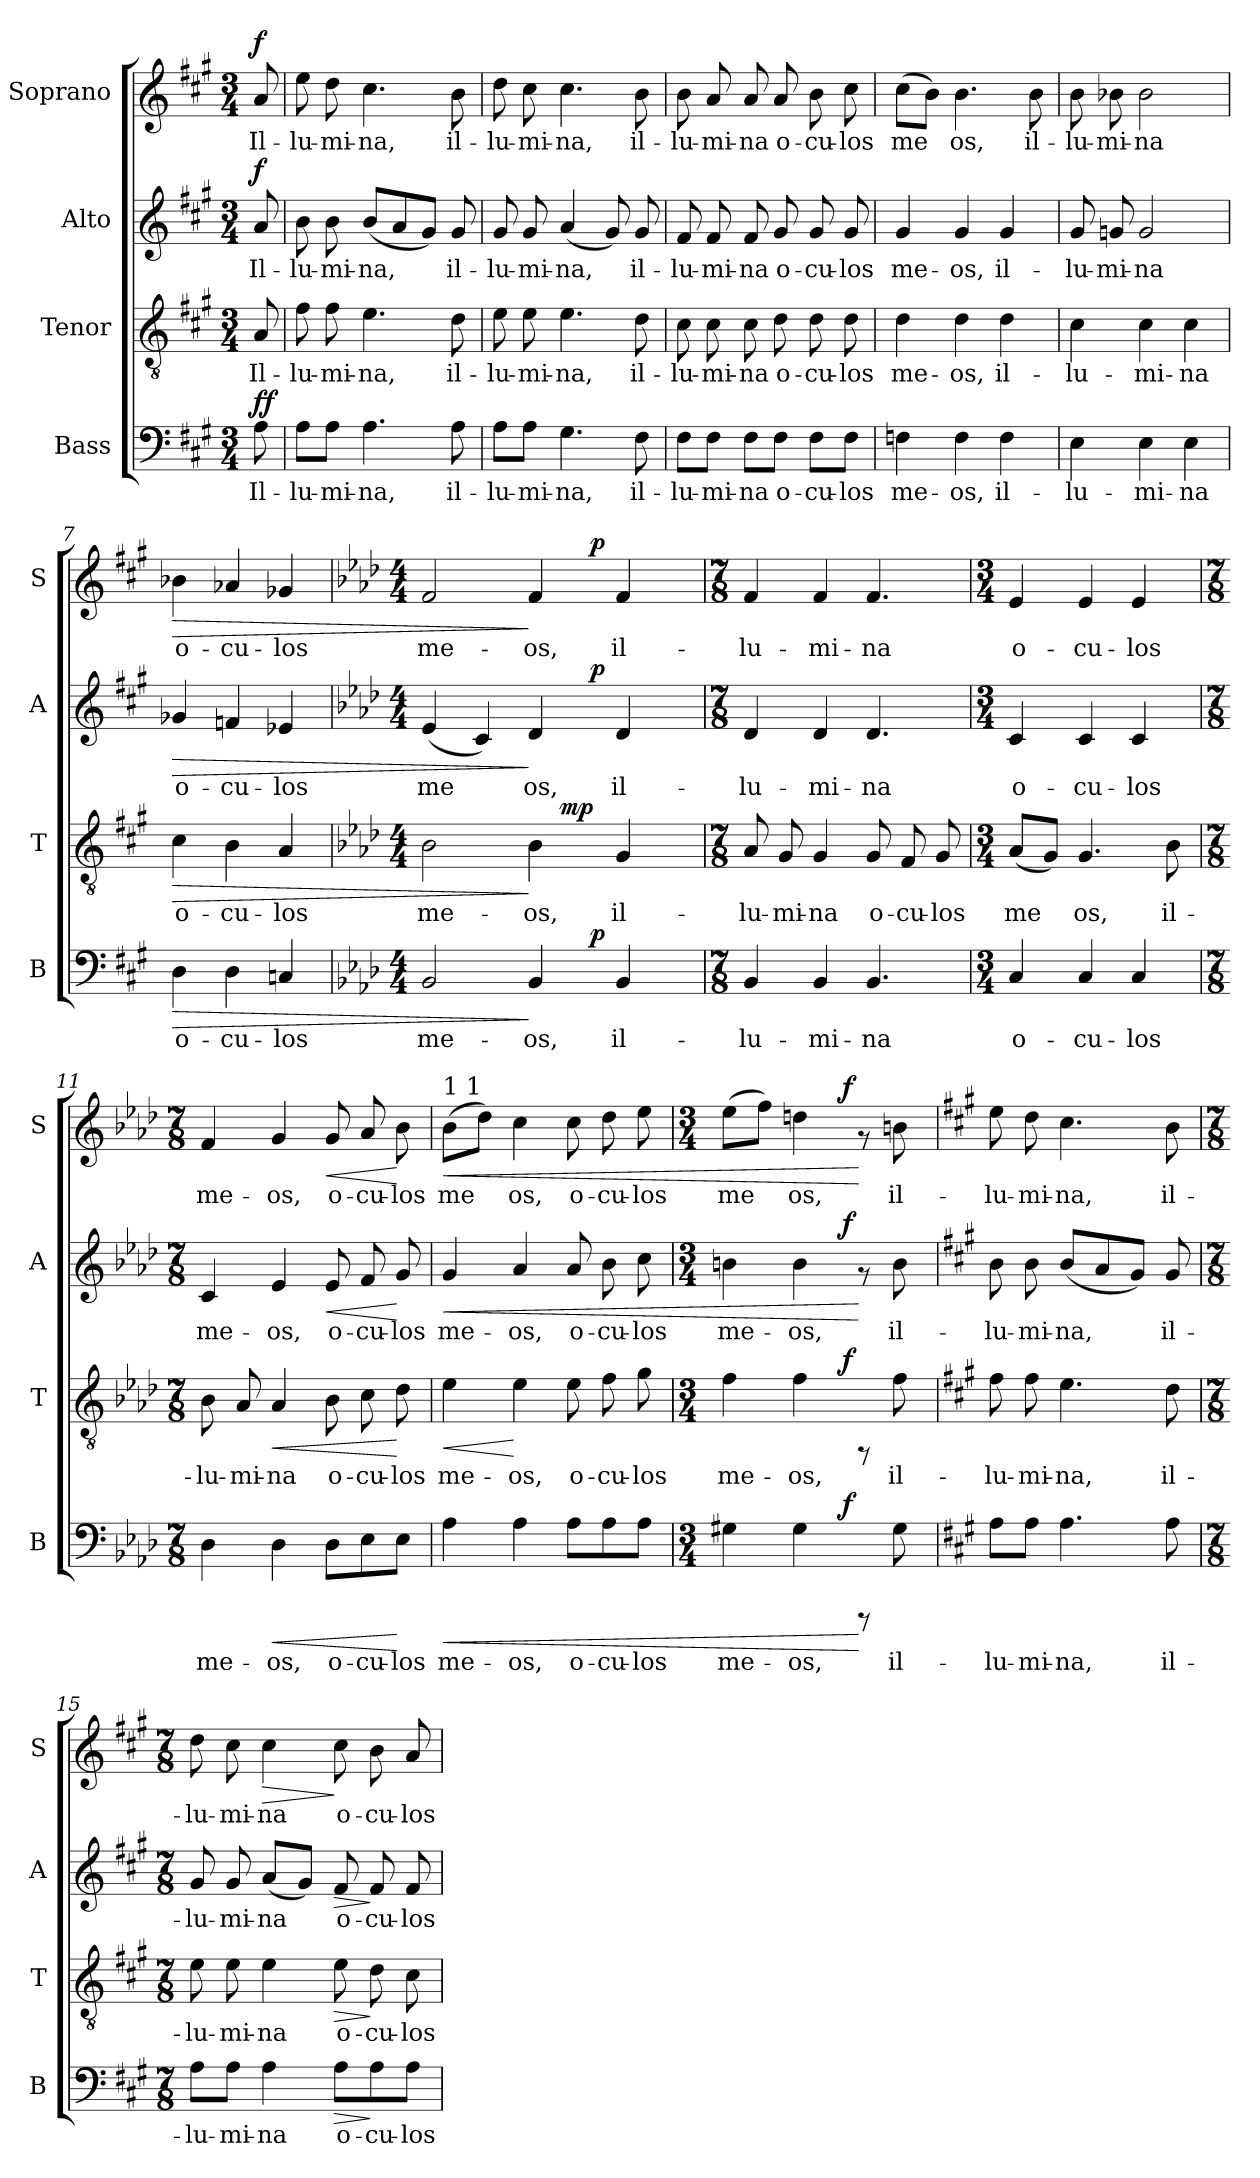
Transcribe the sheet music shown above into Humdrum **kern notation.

**kern	**text	**dynam	**kern	**text	**dynam	**kern	**text	**dynam	**kern	**text	**dynam
*part4	*part4	*part4	*part3	*part3	*part3	*part2	*part2	*part2	*part1	*part1	*part1
*staff4	*staff4	*staff4	*staff3	*staff3	*staff3	*staff2	*staff2	*staff2	*staff1	*staff1	*staff1
*I"Bass	*	*	*I"Tenor	*	*	*I"Alto	*	*	*I"Soprano	*	*
*I'B	*	*	*I'T	*	*	*I'A	*	*	*I'S	*	*
!!LO:PB:g=z
*stria5	*	*	*stria5	*	*	*stria5	*	*	*stria5	*	*
*clefF4	*	*	*clefGv2	*	*	*clefG2	*	*	*clefG2	*	*
*k[f#c#g#]	*	*	*k[f#c#g#]	*	*	*k[f#c#g#]	*	*	*k[f#c#g#]	*	*
*A:	*	*	*A:	*	*	*A:	*	*	*A:	*	*
*M3/4	*	*	*M3/4	*	*	*M3/4	*	*	*M3/4	*	*
=1	=1	=1	=1	=1	=1	=1	=1	=1	=1	=1	=1
!	!LO:LY:b:cj	!LO:DY:a	!	!LO:LY:b:cj	!	!	!LO:LY:b:cj	!	!	!LO:LY:b:cj	!
!	!	!LO:DY:n=1:b	!	!	!	!	!	!LO:DY:b	!	!	!LO:DY:b
8A\	Il-	f f	8A/	Il-	.	8a/	Il-	f	8a/	Il-	f
=2	=2	=2	=2	=2	=2	=2	=2	=2	=2	=2	=2
!	!LO:LY:b:cj	!	!	!LO:LY:b:cj	!	!	!LO:LY:b:cj	!	!	!LO:LY:b:cj	!
8A\L	-lu-	.	8f#\	-lu-	.	8b\	-lu-	.	8ee\	-lu-	.
!	!LO:LY:b:cj	!	!	!LO:LY:b:cj	!	!	!LO:LY:b:cj	!	!	!LO:LY:b:cj	!
8A\J	-mi-	.	8f#\	-mi-	.	8b\	-mi-	.	8dd\	-mi-	.
!	!LO:LY:b:cj	!	!	!LO:LY:b:cj	!	!	!LO:LY:b:cj	!	!	!LO:LY:b:cj	!
4.A\	-na,	.	4.e\	-na,	.	(<8b/L	-na,	.	4.cc#\	-na,	.
!	!	!	!	!	!	!	!LO:LY:b:cj	!	!	!	!
.	.	.	.	.	.	8a/	.	.	.	.	.
!	!	!	!	!	!	!	!LO:LY:b:cj	!	!	!	!
.	.	.	.	.	.	8g#/J)	.	.	.	.	.
!	!LO:LY:b:cj	!	!	!LO:LY:b:cj	!	!	!LO:LY:b:cj	!	!	!LO:LY:b:cj	!
8A\	il-	.	8d\	il-	.	8g#/	il-	.	8b\	il-	.
=3	=3	=3	=3	=3	=3	=3	=3	=3	=3	=3	=3
!	!LO:LY:b:cj	!	!	!LO:LY:b:cj	!	!	!LO:LY:b:cj	!	!	!LO:LY:b:cj	!
8A\L	-lu-	.	8e\	-lu-	.	8g#/	-lu-	.	8dd\	-lu-	.
!	!LO:LY:b:cj	!	!	!LO:LY:b:cj	!	!	!LO:LY:b:cj	!	!	!LO:LY:b:cj	!
8A\J	-mi-	.	8e\	-mi-	.	8g#/	-mi-	.	8cc#\	-mi-	.
!	!LO:LY:b:cj	!	!	!LO:LY:b:cj	!	!	!LO:LY:b:cj	!	!	!LO:LY:b:cj	!
4.G#\	-na,	.	4.e\	-na,	.	(<4a/	-na,	.	4.cc#\	-na,	.
!	!	!	!	!	!	!	!LO:LY:b:cj	!	!	!	!
.	.	.	.	.	.	8g#/)	.	.	.	.	.
!	!LO:LY:b:cj	!	!	!LO:LY:b:cj	!	!	!LO:LY:b:cj	!	!	!LO:LY:b:cj	!
8F#\	il-	.	8d\	il-	.	8g#/	il-	.	8b\	il-	.
=4	=4	=4	=4	=4	=4	=4	=4	=4	=4	=4	=4
!	!LO:LY:b:cj	!	!	!LO:LY:b:cj	!	!	!LO:LY:b:cj	!	!	!LO:LY:b:cj	!
8F#\L	-lu-	.	8c#\	-lu-	.	8f#/	-lu-	.	8b\	-lu-	.
!	!LO:LY:b:cj	!	!	!LO:LY:b:cj	!	!	!LO:LY:b:cj	!	!	!LO:LY:b:cj	!
8F#\J	-mi-	.	8c#\	-mi-	.	8f#/	-mi-	.	8a/	-mi-	.
!	!LO:LY:b:cj	!	!	!LO:LY:b:cj	!	!	!LO:LY:b:cj	!	!	!LO:LY:b:cj	!
8F#\L	-na	.	8c#\	-na	.	8f#/	-na	.	8a/	-na	.
!	!LO:LY:b:cj	!	!	!LO:LY:b:cj	!	!	!LO:LY:b:cj	!	!	!LO:LY:b:cj	!
8F#\J	o-	.	8d\	o-	.	8g#/	o-	.	8a/	o-	.
!	!LO:LY:b:cj	!	!	!LO:LY:b:cj	!	!	!LO:LY:b:cj	!	!	!LO:LY:b:cj	!
8F#\L	-cu-	.	8d\	-cu-	.	8g#/	-cu-	.	8b\	-cu-	.
!	!LO:LY:b:cj	!	!	!LO:LY:b:cj	!	!	!LO:LY:b:cj	!	!	!LO:LY:b:cj	!
8F#\J	-los	.	8d\	-los	.	8g#/	-los	.	8cc#\	-los	.
=5	=5	=5	=5	=5	=5	=5	=5	=5	=5	=5	=5
!	!LO:LY:b:cj	!	!	!LO:LY:b:cj	!	!	!LO:LY:b:cj	!	!	!LO:LY:b:cj	!
4Fn\	me-	.	4d\	me-	.	4g#/	me-	.	(>8cc#\L	me-	.
!	!	!	!	!	!	!	!	!	!	!LO:LY:b:cj	!
.	.	.	.	.	.	.	.	.	8b\J)	--	.
!	!LO:LY:b:cj	!	!	!LO:LY:b:cj	!	!	!LO:LY:b:cj	!	!	!LO:LY:b:cj	!
4F\	-os,	.	4d\	-os,	.	4g#/	-os,	.	4.b\	-os,	.
!	!LO:LY:b:cj	!	!	!LO:LY:b:cj	!	!	!LO:LY:b:cj	!	!	!	!
4F\	il-	.	4d\	il-	.	4g#/	il-	.	.	.	.
!	!	!	!	!	!	!	!	!	!	!LO:LY:b:cj	!
.	.	.	.	.	.	.	.	.	8b\	il-	.
=6	=6	=6	=6	=6	=6	=6	=6	=6	=6	=6	=6
!	!LO:LY:b:cj	!	!	!LO:LY:b:cj	!	!	!LO:LY:b:cj	!	!	!LO:LY:b:cj	!
4E\	-lu-	.	4c#\	-lu-	.	8g#/	-lu-	.	8b\	-lu-	.
!	!	!	!	!	!	!	!LO:LY:b:cj	!	!	!LO:LY:b:cj	!
.	.	.	.	.	.	8gn/	-mi-	.	8b-X\	-mi-	.
!	!LO:LY:b:cj	!	!	!LO:LY:b:cj	!	!	!LO:LY:b:cj	!	!	!LO:LY:b:cj	!
4E\	-mi-	.	4c#\	-mi-	.	2g/	-na	.	2b-\	-na	.
!	!LO:LY:b:cj	!	!	!LO:LY:b:cj	!	!	!	!	!	!	!
4E\	-na	.	4c#\	-na	.	.	.	.	.	.	.
!!LO:LB:g=z
=7	=7	=7	=7	=7	=7	=7	=7	=7	=7	=7	=7
!	!LO:LY:b:cj	!LO:HP:b	!	!LO:LY:b:cj	!LO:HP:b	!	!LO:LY:b:cj	!LO:HP:b	!	!LO:LY:b:cj	!LO:HP:b
4D\	o-	>	4c#\	o-	>	4g-X/	o-	>	4b-X\	o-	>
!	!LO:LY:b:cj	!	!	!LO:LY:b:cj	!	!	!LO:LY:b:cj	!	!	!LO:LY:b:cj	!
4D\	-cu-	.	4B\	-cu-	.	4fn/	-cu-	.	4a-X/	-cu-	.
!	!LO:LY:b:cj	!	!	!LO:LY:b:cj	!	!	!LO:LY:b:cj	!	!	!LO:LY:b:cj	!
4Cn/	-los	.	4A/	-los	.	4e-X/	-los	.	4g-X/	-los	.
=8	=8	=8	=8	=8	=8	=8	=8	=8	=8	=8	=8
*k[b-e-a-d-]	*	*	*k[b-e-a-d-]	*	*	*k[b-e-a-d-]	*	*	*k[b-e-a-d-]	*	*
*A-:	*	*	*A-:	*	*	*A-:	*	*	*A-:	*	*
*M4/4	*	*	*M4/4	*	*	*M4/4	*	*	*M4/4	*	*
!	!LO:LY:b:cj	!	!	!LO:LY:b:cj	!	!	!LO:LY:b:cj	!	!	!LO:LY:b:cj	!
*^	*	*	*^	*	*	*^	*	*	*^	*	*
2BB-/	2ryy	me-	.	2B-\	2ryy	me-	.	(<4e-/	2ryy	me-	.	2f/	2ryy	me-	.
!	!	!	!	!	!	!	!	!	!	!LO:LY:b:cj	!	!	!	!	!
.	.	.	.	.	.	.	.	4c/)	.	--	.	.	.	.	.
!	!	!LO:LY:b:cj	!	!	!	!LO:LY:b:cj	!	!	!	!LO:LY:b:cj	!	!	!	!LO:LY:b:cj	!
4BB-/	8ryy	-os,	]	4B-\	16..ryy	-os,	]	4d-/	8ryy	-os,	]	4f/	8ryy	-os,	]
!	!	!	!	!	!	!	!LO:DY:a	!	!	!	!	!	!	!	!
.	.	.	.	.	4ryy	.	mp	.	.	.	.	.	.	.	.
.	32.ryy	.	.	.	.	.	.	.	32.ryy	.	.	.	32.ryy	.	.
!	!	!	!LO:DY:a	!	!	!	!	!	!	!	!LO:DY:a	!	!	!	!LO:DY:a
.	4ryy	.	p	.	.	.	.	.	4ryy	.	p	.	4ryy	.	p
!	!	!LO:LY:b:cj	!	!	!	!LO:LY:b:cj	!	!	!	!LO:LY:b:cj	!	!	!	!LO:LY:b:cj	!
4BB-/	.	il-	.	4G/	.	il-	.	4d-/	.	il-	.	4f/	.	il-	.
.	.	.	.	.	8ryy	.	.	.	.	.	.	.	.	.	.
.	16ryy	.	.	.	.	.	.	.	16ryy	.	.	.	16ryy	.	.
.	64ryy	.	.	.	64ryy	.	.	.	64ryy	.	.	.	64ryy	.	.
*v	*v	*	*	*	*	*	*	*v	*v	*	*	*v	*v	*	*
*	*	*	*v	*v	*	*	*	*	*	*	*	*
=9	=9	=9	=9	=9	=9	=9	=9	=9	=9	=9	=9
*M7/8	*	*	*M7/8	*	*	*M7/8	*	*	*M7/8	*	*
*^	*	*	*^	*	*	*^	*	*	*^	*	*
!	!	!LO:LY:b:cj	!	!	!	!LO:LY:b:cj	!	!	!	!LO:LY:b:cj	!	!	!	!LO:LY:b:cj	!
*v	*v	*	*	*	*	*	*	*v	*v	*	*	*v	*v	*	*
*	*	*	*v	*v	*	*	*	*	*	*	*	*
4BB-/	-lu-	.	8A-/	-lu-	.	4d-/	-lu-	.	4f/	-lu-	.
!	!	!	!	!LO:LY:b:cj	!	!	!	!	!	!	!
.	.	.	8G/	-mi-	.	.	.	.	.	.	.
!	!LO:LY:b:cj	!	!	!LO:LY:b:cj	!	!	!LO:LY:b:cj	!	!	!LO:LY:b:cj	!
4BB-/	-mi-	.	4G/	-na	.	4d-/	-mi-	.	4f/	-mi-	.
!	!LO:LY:b:cj	!	!	!LO:LY:b:cj	!	!	!LO:LY:b:cj	!	!	!LO:LY:b:cj	!
4.BB-/	-na	.	8G/	o-	.	4.d-/	-na	.	4.f/	-na	.
!	!	!	!	!LO:LY:b:cj	!	!	!	!	!	!	!
.	.	.	8F/	-cu-	.	.	.	.	.	.	.
!	!	!	!	!LO:LY:b:cj	!	!	!	!	!	!	!
.	.	.	8G/	-los	.	.	.	.	.	.	.
=10	=10	=10	=10	=10	=10	=10	=10	=10	=10	=10	=10
*M3/4	*	*	*M3/4	*	*	*M3/4	*	*	*M3/4	*	*
!	!LO:LY:b:cj	!	!	!LO:LY:b:cj	!	!	!LO:LY:b:cj	!	!	!LO:LY:b:cj	!
4C/	o-	.	(<8A-/L	me-	.	4c/	o-	.	4e-/	o-	.
!	!	!	!	!LO:LY:b:cj	!	!	!	!	!	!	!
.	.	.	8G/J)	--	.	.	.	.	.	.	.
!	!LO:LY:b:cj	!	!	!LO:LY:b:cj	!	!	!LO:LY:b:cj	!	!	!LO:LY:b:cj	!
4C/	-cu-	.	4.G/	-os,	.	4c/	-cu-	.	4e-/	-cu-	.
!	!LO:LY:b:cj	!	!	!	!	!	!LO:LY:b:cj	!	!	!LO:LY:b:cj	!
4C/	-los	.	.	.	.	4c/	-los	.	4e-/	-los	.
!	!	!	!	!LO:LY:b:cj	!	!	!	!	!	!	!
.	.	.	8B-\	il-	.	.	.	.	.	.	.
=11	=11	=11	=11	=11	=11	=11	=11	=11	=11	=11	=11
*M7/8	*	*	*M7/8	*	*	*M7/8	*	*	*M7/8	*	*
!	!LO:LY:b:cj	!	!	!LO:LY:b:cj	!	!	!LO:LY:b:cj	!	!	!LO:LY:b:cj	!
4D-\	me-	.	8B-\	-lu-	.	4c/	me-	.	4f/	me-	.
!	!	!	!	!LO:LY:b:cj	!	!	!	!	!	!	!
.	.	.	8A-/	-mi-	.	.	.	.	.	.	.
!	!LO:LY:b:cj	!LO:HP:b	!	!LO:LY:b:cj	!LO:HP:b	!	!LO:LY:b:cj	!	!	!LO:LY:b:cj	!
4D-\	-os,	<	4A-/	-na	<	4e-/	-os,	.	4g/	-os,	.
!	!LO:LY:b:cj	!	!	!LO:LY:b:cj	!	!	!LO:LY:b:cj	!LO:HP:b	!	!LO:LY:b:cj	!LO:HP:b
8D-\L	o-	.	8B-\	o-	.	8e-/	o-	<	8g/	o-	<
!	!LO:LY:b:cj	!	!	!LO:LY:b:cj	!	!	!LO:LY:b:cj	!	!	!LO:LY:b:cj	!
8E-\	-cu-	.	8c\	-cu-	.	8f/	-cu-	.	8a-/	-cu-	.
!	!LO:LY:b:cj	!	!	!LO:LY:b:cj	!	!	!LO:LY:b:cj	!	!	!LO:LY:b:cj	!
8E-\J	-los	[	8d-\	-los	[	8g/	-los	[	8b-\	-los	[
!!LO:PB:g=z
=12	=12	=12	=12	=12	=12	=12	=12	=12	=12	=12	=12
!	!	!	!	!	!	!	!	!	!LO:TX:a:t=1 1	!	!
!	!LO:LY:b:cj	!LO:HP:b	!	!LO:LY:b:cj	!LO:HP:b	!	!LO:LY:b:cj	!LO:HP:b	!	!LO:LY:b:cj	!LO:HP:b
4A-\	me-	<	4e-\	me-	<	4g/	me-	<	(>8b-\L	me-	<
!	!	!	!	!	!	!	!	!	!	!LO:LY:b:cj	!
.	.	.	.	.	.	.	.	.	8dd-\J)	--	.
!	!LO:LY:b:cj	!	!	!LO:LY:b:cj	!	!	!LO:LY:b:cj	!	!	!LO:LY:b:cj	!
4A-\	-os,	.	4e-\	-os,	[	4a-/	-os,	.	4cc\	-os,	.
!	!LO:LY:b:cj	!	!	!LO:LY:b:cj	!	!	!LO:LY:b:cj	!	!	!LO:LY:b:cj	!
8A-\L	o-	.	8e-\	o-	.	8a-/	o-	.	8cc\	o-	.
!	!LO:LY:b:cj	!	!	!LO:LY:b:cj	!	!	!LO:LY:b:cj	!	!	!LO:LY:b:cj	!
8A-\	-cu-	.	8f\	-cu-	.	8b-\	-cu-	.	8dd-\	-cu-	.
!	!LO:LY:b:cj	!	!	!LO:LY:b:cj	!	!	!LO:LY:b:cj	!	!	!LO:LY:b:cj	!
8A-\J	-los	.	8g\	-los	.	8cc\	-los	.	8ee-\	-los	.
=13	=13	=13	=13	=13	=13	=13	=13	=13	=13	=13	=13
*M3/4	*	*	*M3/4	*	*	*M3/4	*	*	*M3/4	*	*
!	!LO:LY:b:cj	!	!	!LO:LY:b:cj	!	!	!LO:LY:b:cj	!	!	!LO:LY:b:cj	!
*^	*	*	*^	*	*	*^	*	*	*^	*	*
4G#X\	4...ryy	me-	.	4f\	4...ryy	me-	.	4bn\	4...ryy	me-	.	(>8ee-\L	4...ryy	me-	.
!	!	!	!	!	!	!	!	!	!	!	!	!	!	!LO:LY:b:cj	!
.	.	.	.	.	.	.	.	.	.	.	.	8ff\J)	.	--	.
!	!	!LO:LY:b:cj	!	!	!	!LO:LY:b:cj	!	!	!	!LO:LY:b:cj	!	!	!	!LO:LY:b:cj	!
4G#\	.	-os,	[	4f\	.	-os,	.	4b\	.	-os,	[	4ddn\	.	-os,	[
!	!	!	!LO:DY:a	!	!	!	!LO:DY:a	!	!	!	!LO:DY:a	!	!	!	!LO:DY:a
.	4ryy	.	f	.	4ryy	.	f	.	4ryy	.	f	.	4ryy	.	f
8rCCC	.	.	.	8rFF	.	.	.	8rf	.	.	.	8rf	.	.	.
!	!	!LO:LY:b:cj	!	!	!	!LO:LY:b:cj	!	!	!	!LO:LY:b:cj	!	!	!	!LO:LY:b:cj	!
8G#\	.	il-	.	8f\	.	il-	.	8b\	.	il-	.	8bn\	.	il-	.
.	32ryy	.	.	.	32ryy	.	.	.	32ryy	.	.	.	32ryy	.	.
*v	*v	*	*	*	*	*	*	*v	*v	*	*	*v	*v	*	*
*	*	*	*v	*v	*	*	*	*	*	*	*	*
=14	=14	=14	=14	=14	=14	=14	=14	=14	=14	=14	=14
*k[f#c#g#]	*	*	*k[f#c#g#]	*	*	*k[f#c#g#]	*	*	*k[f#c#g#]	*	*
*A:	*	*	*A:	*	*	*A:	*	*	*A:	*	*
*^	*	*	*^	*	*	*^	*	*	*^	*	*
!	!	!LO:LY:b:cj	!	!	!	!LO:LY:b:cj	!	!	!	!LO:LY:b:cj	!	!	!	!LO:LY:b:cj	!
*v	*v	*	*	*	*	*	*	*v	*v	*	*	*v	*v	*	*
*	*	*	*v	*v	*	*	*	*	*	*	*	*
8A\L	-lu-	.	8f#\	-lu-	.	8b\	-lu-	.	8ee\	-lu-	.
!	!LO:LY:b:cj	!	!	!LO:LY:b:cj	!	!	!LO:LY:b:cj	!	!	!LO:LY:b:cj	!
8A\J	-mi-	.	8f#\	-mi-	.	8b\	-mi-	.	8dd\	-mi-	.
!	!LO:LY:b:cj	!	!	!LO:LY:b:cj	!	!	!LO:LY:b:cj	!	!	!LO:LY:b:cj	!
4.A\	-na,	.	4.e\	-na,	.	(<8b/L	-na,	.	4.cc#\	-na,	.
!	!	!	!	!	!	!	!LO:LY:b:cj	!	!	!	!
.	.	.	.	.	.	8a/	.	.	.	.	.
!	!	!	!	!	!	!	!LO:LY:b:cj	!	!	!	!
.	.	.	.	.	.	8g#/J)	.	.	.	.	.
!	!LO:LY:b:cj	!	!	!LO:LY:b:cj	!	!	!LO:LY:b:cj	!	!	!LO:LY:b:cj	!
8A\	il-	.	8d\	il-	.	8g#/	il-	.	8b\	il-	.
=15	=15	=15	=15	=15	=15	=15	=15	=15	=15	=15	=15
*M7/8	*	*	*M7/8	*	*	*M7/8	*	*	*M7/8	*	*
!	!LO:LY:b:cj	!	!	!LO:LY:b:cj	!	!	!LO:LY:b:cj	!	!	!LO:LY:b:cj	!
8A\L	-lu-	.	8e\	-lu-	.	8g#/	-lu-	.	8dd\	-lu-	.
!	!LO:LY:b:cj	!	!	!LO:LY:b:cj	!	!	!LO:LY:b:cj	!	!	!LO:LY:b:cj	!
8A\J	-mi-	.	8e\	-mi-	.	8g#/	-mi-	.	8cc#\	-mi-	.
!	!LO:LY:b:cj	!	!	!LO:LY:b:cj	!	!	!LO:LY:b:cj	!	!	!LO:LY:b:cj	!LO:HP:b
4A\	-na	.	4e\	-na	.	(<8a/L	-na	.	4cc#\	-na	>
!	!	!	!	!	!	!	!LO:LY:b:cj	!	!	!	!
.	.	.	.	.	.	8g#/J)	.	.	.	.	.
!	!LO:LY:b:cj	!LO:HP:b	!	!LO:LY:b:cj	!LO:HP:b	!	!LO:LY:b:cj	!LO:HP:b	!	!LO:LY:b:cj	!
8A\L	o-	>	8e\	o-	>	8f#/	o-	>	8cc#\	o-	]
!	!LO:LY:b:cj	!	!	!LO:LY:b:cj	!	!	!LO:LY:b:cj	!	!	!LO:LY:b:cj	!
8A\	-cu-	]	8d\	-cu-	]	8f#/	-cu-	]	8b\	-cu-	.
!	!LO:LY:b:cj	!	!	!LO:LY:b:cj	!	!	!LO:LY:b:cj	!	!	!LO:LY:b:cj	!
8A\J	-los	.	8c#\	-los	.	8f#/	-los	.	8a/	-los	.
=	=	=	=	=	=	=	=	=	=	=	=
*-	*-	*-	*-	*-	*-	*-	*-	*-	*-	*-	*-
